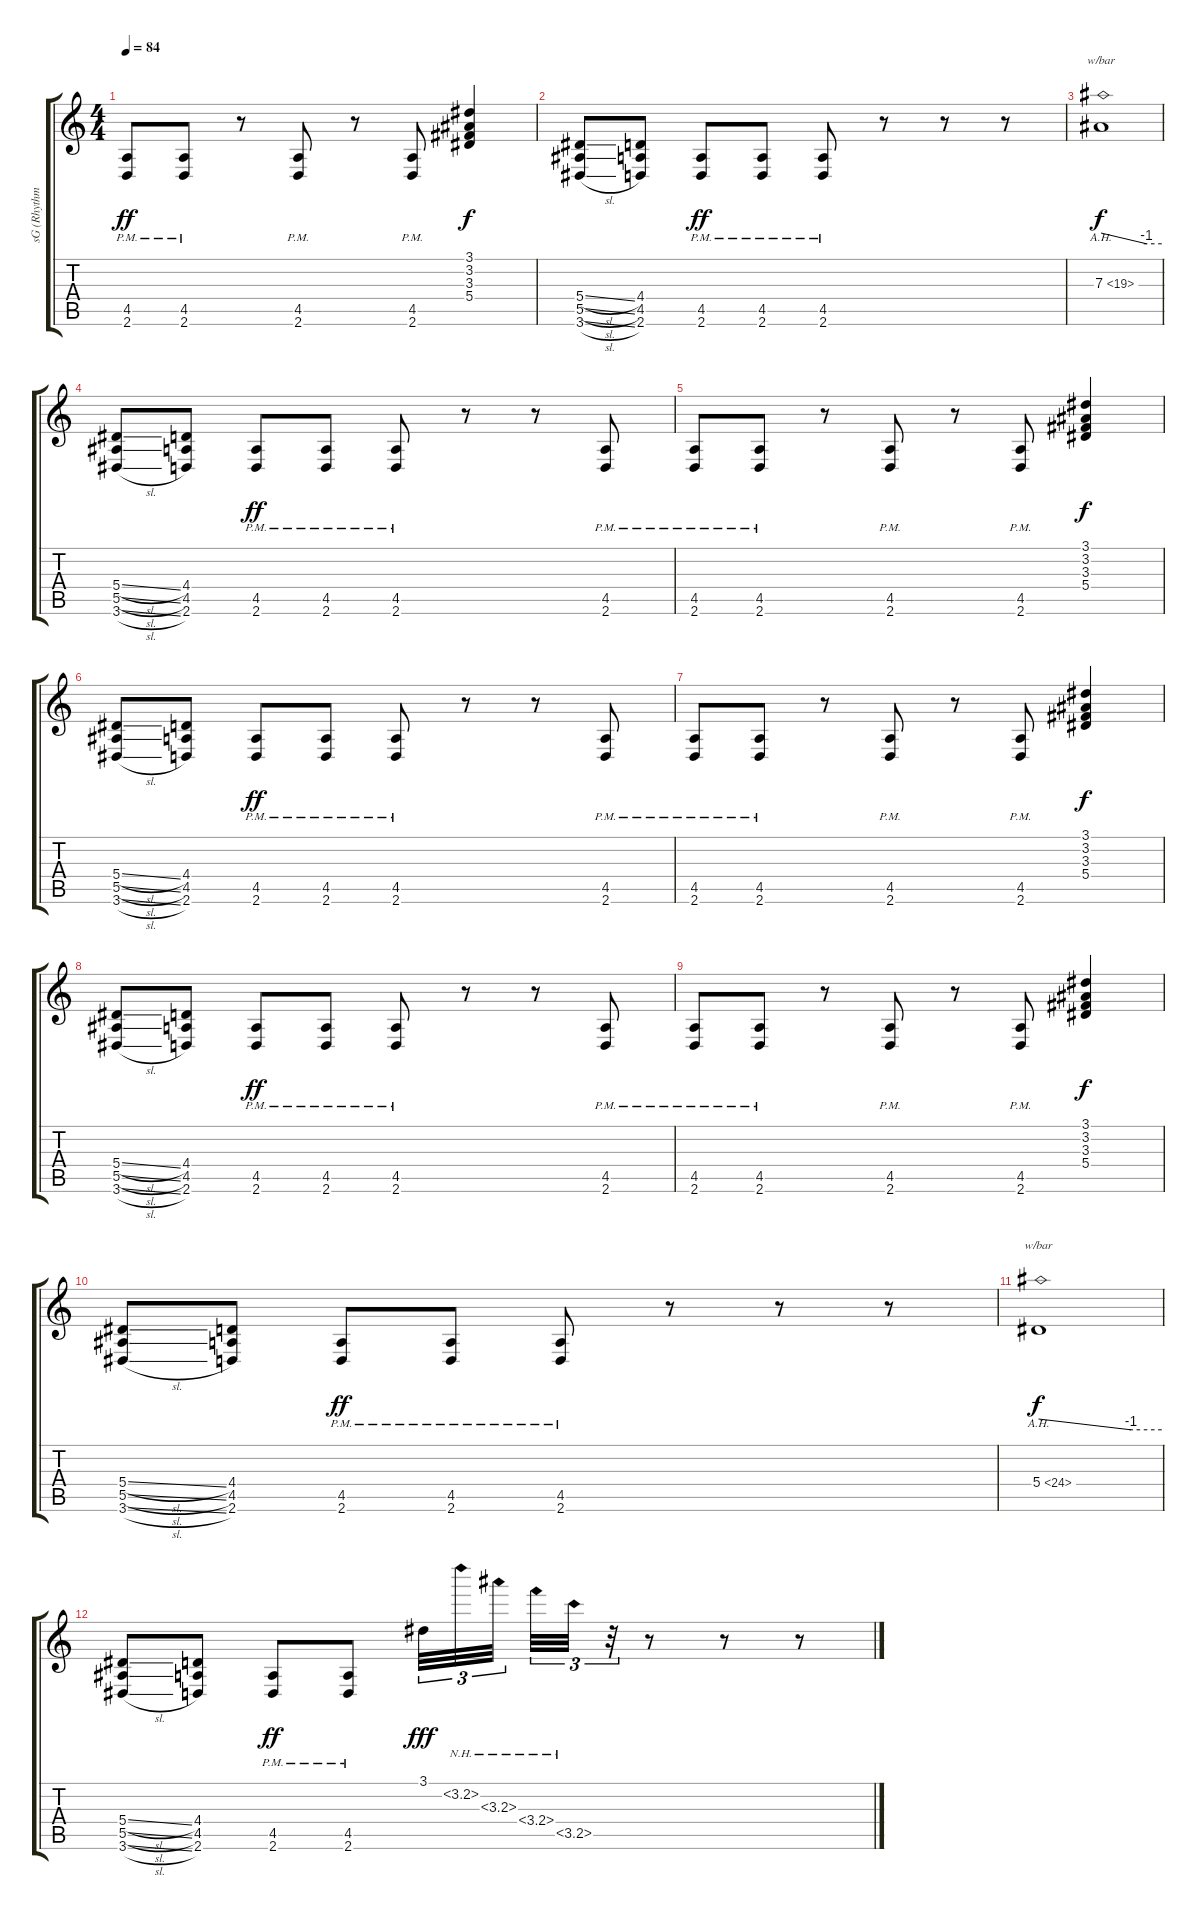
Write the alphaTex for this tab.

\track ("sG (Rhythm Guitar)" "sG (Rhythm") {instrument distortionguitar}
\staff {score tabs}
\tuning (C4 G3 Eb3 Bb2 F2 C2) {hide}
\ts (4 4)
\tempo 84
\clef g2
\ks c
(4.5{pm} 2.6{pm}).8{dy ff} (4.5{pm} 2.6{pm}).8 r.8 (4.5{pm} 2.6{pm}).8 r.8 (4.5{pm} 2.6{pm}).8 (3.1 3.2 3.3 5.4).4{dy f} |
(5.4{sl} 5.5{sl} 3.6{sl}).8 (4.4 4.5 2.6).8 (4.5{pm} 2.6{pm}).8{dy ff} (4.5{pm} 2.6{pm}).8 (4.5{pm} 2.6{pm}).8 r.8 r.8 r.8 |
7.3{ah 12}.1{tbe (custom default 0 0 45 -4 60 -4) dy f} |
(5.4{sl} 5.5{sl} 3.6{sl}).8 (4.4 4.5 2.6).8 (4.5{pm} 2.6{pm}).8{dy ff} (4.5{pm} 2.6{pm}).8 (4.5{pm} 2.6{pm}).8 r.8 r.8 (4.5{pm} 2.6{pm}).8 |
(4.5{pm} 2.6{pm}).8 (4.5{pm} 2.6{pm}).8 r.8 (4.5{pm} 2.6{pm}).8 r.8 (4.5{pm} 2.6{pm}).8 (3.1 3.2 3.3 5.4).4{dy f} |
(5.4{sl} 5.5{sl} 3.6{sl}).8 (4.4 4.5 2.6).8 (4.5{pm} 2.6{pm}).8{dy ff} (4.5{pm} 2.6{pm}).8 (4.5{pm} 2.6{pm}).8 r.8 r.8 (4.5{pm} 2.6{pm}).8 |
(4.5{pm} 2.6{pm}).8 (4.5{pm} 2.6{pm}).8 r.8 (4.5{pm} 2.6{pm}).8 r.8 (4.5{pm} 2.6{pm}).8 (3.1 3.2 3.3 5.4).4{dy f} |
(5.4{sl} 5.5{sl} 3.6{sl}).8 (4.4 4.5 2.6).8 (4.5{pm} 2.6{pm}).8{dy ff} (4.5{pm} 2.6{pm}).8 (4.5{pm} 2.6{pm}).8 r.8 r.8 (4.5{pm} 2.6{pm}).8 |
(4.5{pm} 2.6{pm}).8 (4.5{pm} 2.6{pm}).8 r.8 (4.5{pm} 2.6{pm}).8 r.8 (4.5{pm} 2.6{pm}).8 (3.1 3.2 3.3 5.4).4{dy f} |
(5.4{sl} 5.5{sl} 3.6{sl}).8 (4.4 4.5 2.6).8 (4.5{pm} 2.6{pm}).8{dy ff} (4.5{pm} 2.6{pm}).8 (4.5{pm} 2.6{pm}).8 r.8 r.8 r.8 |
5.4{ah 19}.1{tbe (custom default 0 0 45 -4 60 -4) dy f} |
(5.4{sl} 5.5{sl} 3.6{sl}).8 (4.4 4.5 2.6).8 (4.5{pm} 2.6{pm}).8{dy ff} (4.5{pm} 2.6{pm}).8 3.1.32{tu (3 2) dy fff} 3.2{nh}.32{tu (3 2)} 3.3{nh}.32{tu (3 2) beam splitsecondary} 3.4{nh}.32{tu (3 2)} 3.5{nh}.32{tu (3 2)} r.32{tu (3 2)} r.8 r.8 r.8
